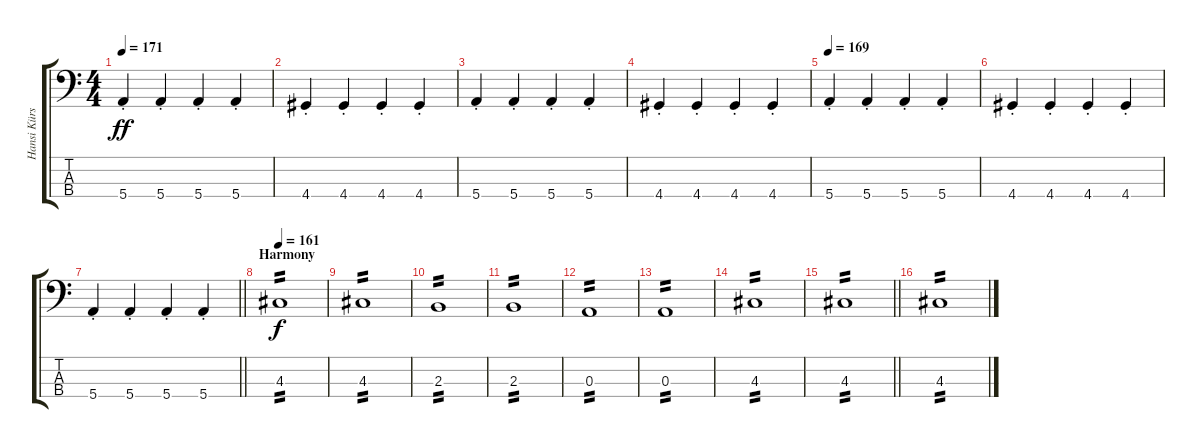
\track ("Hansi Kürsch" "Hansi Kürs") {instrument electricbasspick}
\staff {score tabs}
\tuning (G2 D2 A1 E1) {hide}
\ts (4 4)
\tempo 171
\clef f4
\ks c
5.4{st}.4{dy ff} 5.4{st}.4 5.4{st}.4 5.4{st}.4 |
4.4{st}.4 4.4{st}.4 4.4{st}.4 4.4{st}.4 |
5.4{st}.4 5.4{st}.4 5.4{st}.4 5.4{st}.4 |
4.4{st}.4 4.4{st}.4 4.4{st}.4 4.4{st}.4 |
\tempo 169
5.4{st}.4 5.4{st}.4 5.4{st}.4 5.4{st}.4 |
4.4{st}.4 4.4{st}.4 4.4{st}.4 4.4{st}.4 |
\barLineRight lightlight
5.4{st}.4 5.4{st}.4 5.4{st}.4 5.4{st}.4 |
\section ("" "Harmony")
\tempo 161
4.3.1{tp 2 dy f} |
4.3.1{tp 2} |
2.3.1{tp 2} |
2.3.1{tp 2} |
0.3.1{tp 2} |
0.3.1{tp 2} |
4.3.1{tp 2} |
\barLineRight lightlight
4.3.1{tp 2} |
4.3.1{tp 2}
